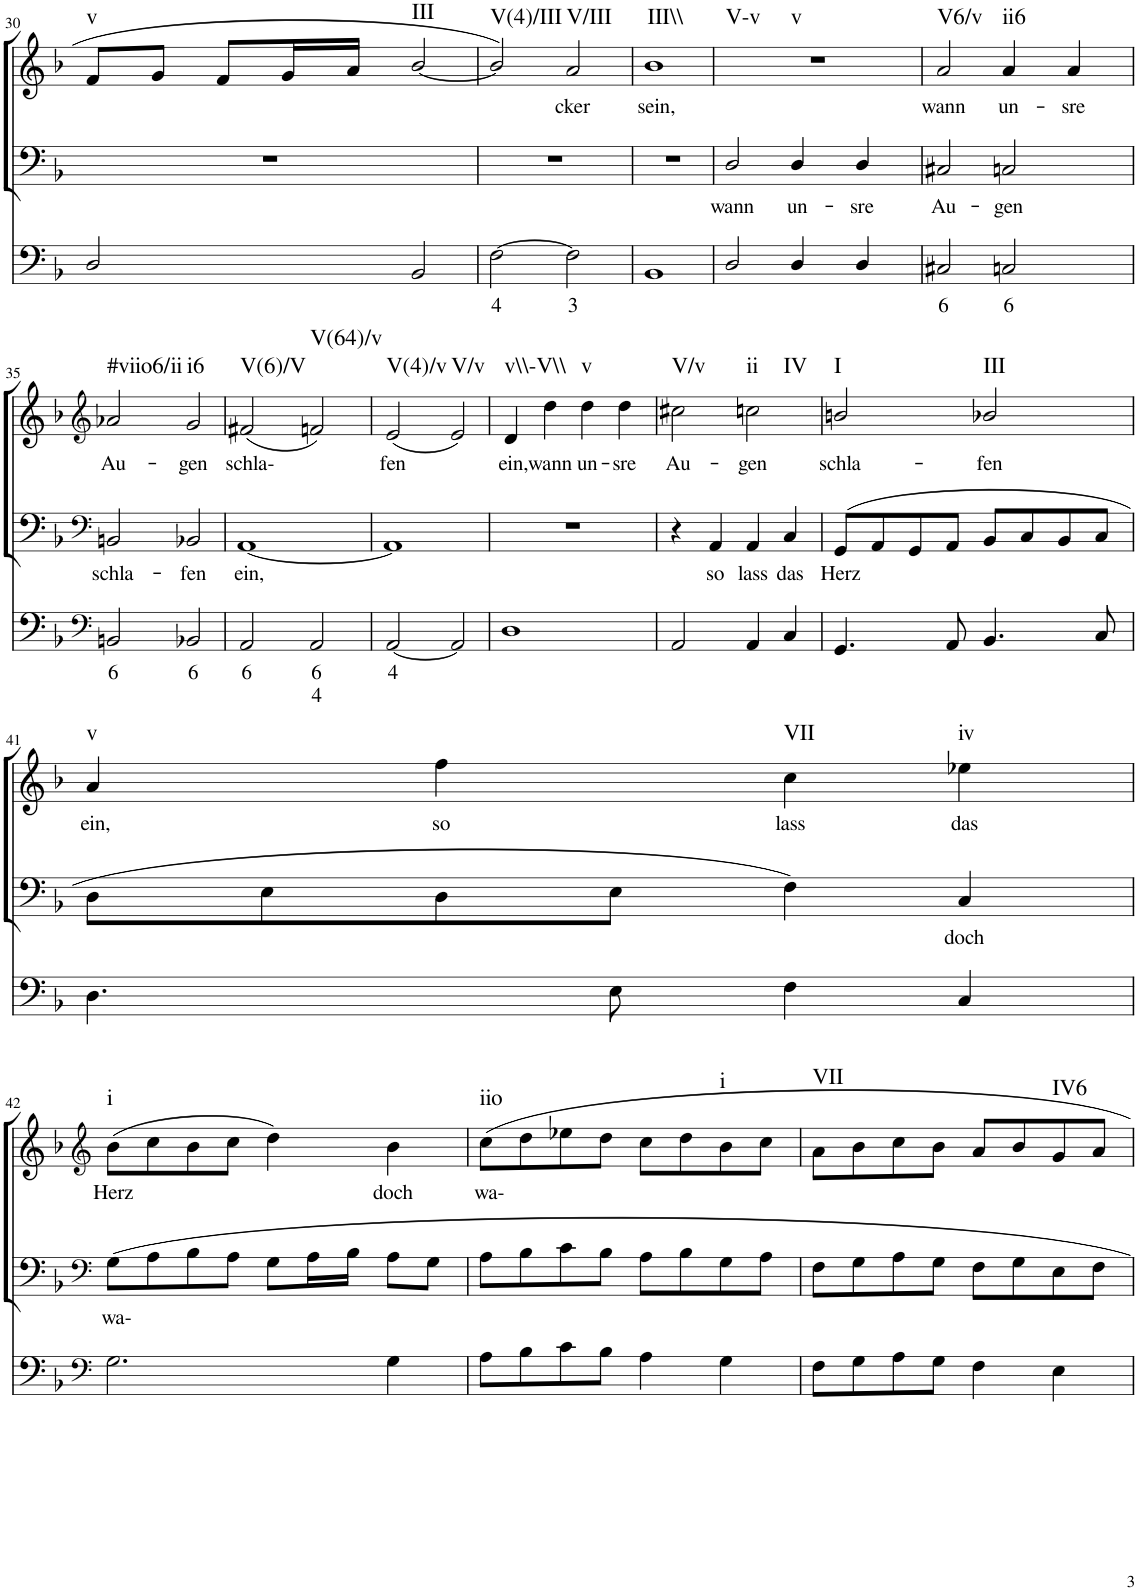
**kern	**text	**text	**kern	**text	**kern	**text	**harte
*part3	*part3	*part3	*part2	*part2	*part1	*part1	*part1
*staff3	*staff3	*staff3	*staff2	*staff2	*staff1	*staff1	*
*I"Continuo	*	*	*I"Bass	*	*I"Soprano	*	*
!!LO:PB:g=z
*clefF4	*	*	*clefF4	*	*clefG2	*	*
*k[b-]	*	*	*k[b-]	*	*k[b-]	*	*
*M4/4	*	*	*M4/4	*	*M4/4	*	*
=30	=30	=30	=30	=30	=30	=30	=30
!	!	!	!	!	!	!	!LO:H:kt=v
2D/	.	.	1r	.	8f/L	.	N
.	.	.	.	.	8g/J	.	.
.	.	.	.	.	8f/L	.	.
.	.	.	.	.	16g/L	.	.
.	.	.	.	.	16a/JJ	.	.
!	!	!	!	!	!	!	!LO:H:kt=III
2BB-/	.	.	.	.	[2b-/	.	N
=31	=31	=31	=31	=31	=31	=31	=31
!	!LO:LY:b	!	!	!	!	!	!LO:H:kt=V(4)/III
[2F\	4	.	1r	.	2b-/]	.	N
!	!LO:LY:b	!	!	!	!	!LO:LY:b	!LO:H:kt=V/III
2F\]	3	.	.	.	2a/	cker	N
=32	=32	=32	=32	=32	=32	=32	=32
!	!	!	!	!	!	!LO:LY:b	!LO:H:kt=III\\
1BB-	.	.	1r	.	1b-	sein,	N
=33	=33	=33	=33	=33	=33	=33	=33
!	!	!	!	!LO:LY:b	!	!	!LO:H:n=1:kt=V-v
!	!	!	!	!	!	!	!LO:H:n=2:kt=v
2D/	.	.	2D/	wann	1r	.	N N
!	!	!	!	!LO:LY:b	!	!	!
4D/	.	.	4D/	un-	.	.	.
!	!	!	!	!LO:LY:b	!	!	!
4D/	.	.	4D/	sre	.	.	.
=34	=34	=34	=34	=34	=34	=34	=34
!	!LO:LY:b	!	!	!LO:LY:b	!	!LO:LY:b	!LO:H:kt=V6/v
2C#X/	6	.	2C#X/	Au-	2a/	wann	N
!	!LO:LY:b	!	!	!LO:LY:b	!	!LO:LY:b	!LO:H:kt=ii6
2Cn/	6	.	2Cn/	gen	4a/	un-	N
!	!	!	!	!	!	!LO:LY:b	!
.	.	.	.	.	4a/	sre	.
!!LO:LB:g=z
=35	=35	=35	=35	=35	=35	=35	=35
*clefF4	*	*	*clefF4	*	*clefG2	*	*
!	!LO:LY:b	!	!	!LO:LY:b	!	!LO:LY:b	!LO:H:kt=#viio6/ii
2BBn/	6	.	2BBn/	schla-	2a-X/	Au-	N
!	!LO:LY:b	!	!	!LO:LY:b	!	!LO:LY:b	!LO:H:kt=i6
2BB-X/	6	.	2BB-X/	fen	2g/	gen	N
=36	=36	=36	=36	=36	=36	=36	=36
!	!LO:LY:b	!	!	!LO:LY:b	!	!LO:LY:b	!LO:H:kt=V(6)/V
2AA/	6	.	[1AA	ein,	(2f#X/	schla-	N
!	!LO:LY:b	!LO:LY:b	!	!	!	!	!LO:H:kt=V(64)/v
2AA/	6	4	.	.	2fn/)	.	N
=37	=37	=37	=37	=37	=37	=37	=37
!	!LO:LY:b	!	!	!	!	!LO:LY:b	!LO:H:kt=V(4)/v
[2AA/	4	.	1AA]	.	(2e/	fen	N
!	!	!	!	!	!	!	!LO:H:kt=V/v
2AA/]	.	.	.	.	2e/)	.	N
=38	=38	=38	=38	=38	=38	=38	=38
!	!	!	!	!	!	!LO:LY:b	!LO:H:kt=v\\-V\\
1D	.	.	1r	.	4d/	ein,	N
!	!	!	!	!	!	!LO:LY:b	!
.	.	.	.	.	4dd\	wann	.
!	!	!	!	!	!	!LO:LY:b	!LO:H:kt=v
.	.	.	.	.	4dd\	un-	N
!	!	!	!	!	!	!LO:LY:b	!
.	.	.	.	.	4dd\	sre	.
=39	=39	=39	=39	=39	=39	=39	=39
!	!	!	!	!	!	!LO:LY:b	!LO:H:kt=V/v
2AA/	.	.	4r	.	2cc#X\	Au-	N
!	!	!	!	!LO:LY:b	!	!	!
.	.	.	4AA/	so	.	.	.
!	!	!	!	!LO:LY:b	!	!LO:LY:b	!LO:H:n=1:kt=ii
!	!	!	!	!	!	!	!LO:H:n=2:kt=IV
4AA/	.	.	4AA/	lass	2ccn\	gen	N N
!	!	!	!	!LO:LY:b	!	!	!
4C/	.	.	4C/	das	.	.	.
=40	=40	=40	=40	=40	=40	=40	=40
!	!	!	!	!LO:LY:b	!	!LO:LY:b	!LO:H:kt=I
4.GG/	.	.	(8GG/L	Herz	2bn/	schla-	N
.	.	.	8AA/	.	.	.	.
.	.	.	8GG/	.	.	.	.
8AA/	.	.	8AA/J	.	.	.	.
!	!	!	!	!	!	!LO:LY:b	!LO:H:kt=III
4.BB-/	.	.	8BB-/L	.	2b-X/	fen	N
.	.	.	8C/	.	.	.	.
.	.	.	8BB-/	.	.	.	.
8C/	.	.	8C/J	.	.	.	.
!!LO:LB:g=z
=41	=41	=41	=41	=41	=41	=41	=41
!	!	!	!	!	!	!LO:LY:b	!LO:H:kt=v
4.D\	.	.	8D\L	.	4a/	ein,	N
.	.	.	8E\	.	.	.	.
!	!	!	!	!	!	!LO:LY:b	!
.	.	.	8D\	.	4ff\	so	.
8E\	.	.	8E\J	.	.	.	.
!	!	!	!	!	!	!LO:LY:b	!LO:H:kt=VII
4F\	.	.	4F\)	.	4cc\	lass	N
!	!	!	!	!LO:LY:b	!	!LO:LY:b	!LO:H:kt=iv
4C/	.	.	4C/	doch	4ee-X\	das	N
!!LO:LB:g=z
=42	=42	=42	=42	=42	=42	=42	=42
*clefF4	*	*	*clefF4	*	*clefG2	*	*
!	!	!	!	!LO:LY:b	!	!LO:LY:b	!LO:H:kt=i
2.G\	.	.	8G\L	wa-	(8b-\L	Herz	N
.	.	.	8A\	.	8cc\	.	.
.	.	.	8B-\	.	8b-\	.	.
.	.	.	8A\J	.	8cc\J	.	.
.	.	.	8G\L	.	4dd\)	.	.
.	.	.	16A\L	.	.	.	.
.	.	.	16B-\JJ	.	.	.	.
!	!	!	!	!	!	!LO:LY:b	!
4G\	.	.	8A\L	.	4b-\	doch	.
.	.	.	8G\J	.	.	.	.
=43	=43	=43	=43	=43	=43	=43	=43
!	!	!	!	!	!	!LO:LY:b	!LO:H:kt=iio
8A\L	.	.	8A\L	.	8cc\L	wa-	N
8B-\	.	.	8B-\	.	8dd\	.	.
8c\	.	.	8c\	.	8ee-X\	.	.
8B-\J	.	.	8B-\J	.	8dd\J	.	.
4A\	.	.	8A\L	.	8cc\L	.	.
.	.	.	8B-\	.	8dd\	.	.
!	!	!	!	!	!	!	!LO:H:kt=i
4G\	.	.	8G\	.	8b-\	.	N
.	.	.	8A\J	.	8cc\J	.	.
=44	=44	=44	=44	=44	=44	=44	=44
!	!	!	!	!	!	!	!LO:H:kt=VII
8F\L	.	.	8F\L	.	8a\L	.	N
8G\	.	.	8G\	.	8b-\	.	.
8A\	.	.	8A\	.	8cc\	.	.
8G\J	.	.	8G\J	.	8b-\J	.	.
4F\	.	.	8F\L	.	8a/L	.	.
.	.	.	8G\	.	8b-/	.	.
!	!	!	!	!	!	!	!LO:H:kt=IV6
4E\	.	.	8E\	.	8g/	.	N
.	.	.	8F\J	.	8a/J	.	.
=	=	=	=	=	=	=	=
*-	*-	*-	*-	*-	*-	*-	*-
